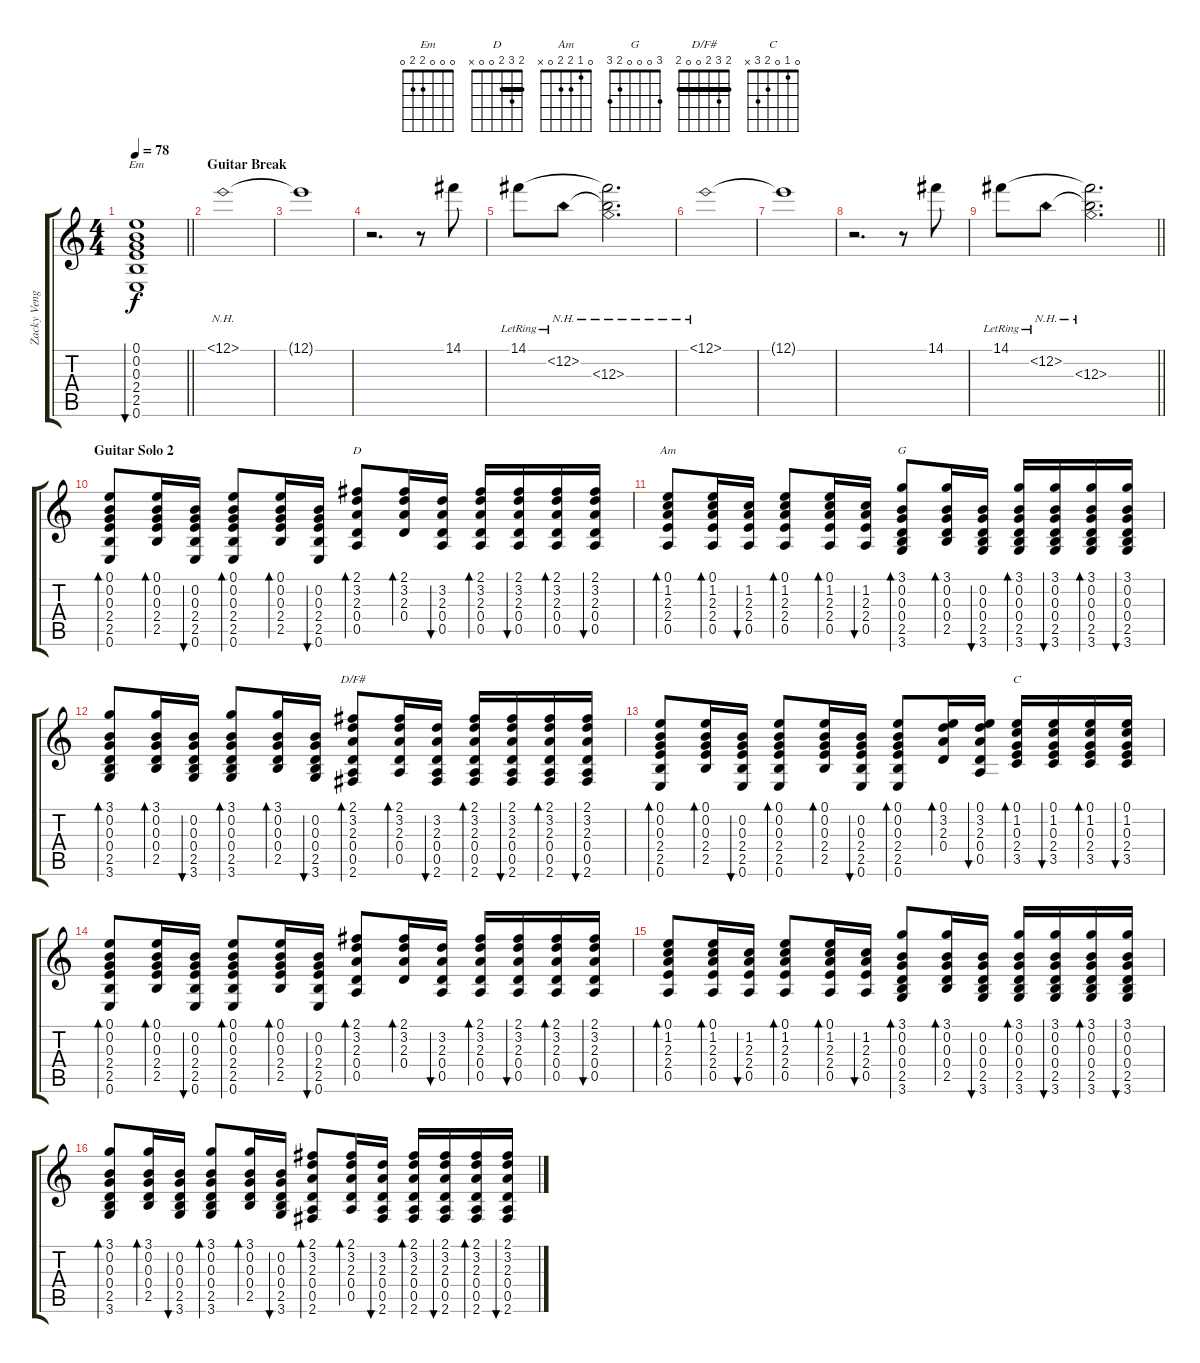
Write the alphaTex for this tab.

\track ("Zacky Vengeance Ac." "Zacky Veng") {instrument acousticguitarsteel}
\staff {score tabs}
\tuning (E4 B3 G3 D3 A2 E2) {hide}
\chord ("Em" 0 0 0 2 2 0)
\chord ("D" 2 3 2 0 0 x) {barre 2}
\chord ("Am" 0 1 2 2 0 x)
\chord ("G" 3 0 0 0 2 3)
\chord ("D/F#" 2 3 2 0 0 2) {barre 2}
\chord ("C" 0 1 0 2 3 x)
\ts (4 4)
\tempo 78
\clef g2
\barLineRight lightlight
\ks c
(0.1 0.2 0.3 2.4 2.5 0.6).1{bu 240 ch "Em" dy f} |
\section ("" "Guitar Break")
12.1{nh}.1 |
12.1{t}.1 |
r.2{d} r.8 14.1.8 |
14.1{lr}.8 12.2{nh lr}.8 (14.1{t} 12.2{t} 12.3{nh}).2{d} |
12.1{nh}.1 |
12.1{t}.1 |
r.2{d} r.8 14.1.8 |
\barLineRight lightlight
14.1{lr}.8 12.2{nh lr}.8 (14.1{t} 12.2{t} 12.3{nh}).2{d} |
\section ("" "Guitar Solo 2")
(0.1 0.2 0.3 2.4 2.5 0.6).8{bd 30 volume 11} (0.1 0.2 0.3 2.4 2.5).16{bd 30} (0.2 0.3 2.4 2.5 0.6).16{bu 30} (0.1 0.2 0.3 2.4 2.5 0.6).8{bd 30} (0.1 0.2 0.3 2.4 2.5).16{bd 30} (0.2 0.3 2.4 2.5 0.6).16{bu 30} (2.1 3.2 2.3 0.4 0.5).8{bd 30 ch "D"} (2.1 3.2 2.3 0.4).16{bd 30} (3.2 2.3 0.4 0.5).16{bu 30} (2.1 3.2 2.3 0.4 0.5).16{bd 30} (2.1 3.2 2.3 0.4 0.5).16{bu 30} (2.1 3.2 2.3 0.4 0.5).16{bd 30} (2.1 3.2 2.3 0.4 0.5).16{bu 30} |
(0.1 1.2 2.3 2.4 0.5).8{bd 30 ch "Am"} (0.1 1.2 2.3 2.4 0.5).16{bd 30} (1.2 2.3 2.4 0.5).16{bu 30} (0.1 1.2 2.3 2.4 0.5).8{bd 30} (0.1 1.2 2.3 2.4 0.5).16{bd 30} (1.2 2.3 2.4 0.5).16{bu 30} (3.1 0.2 0.3 0.4 2.5 3.6).8{bd 30 ch "G"} (3.1 0.2 0.3 0.4 2.5).16{bd 30} (0.2 0.3 0.4 2.5 3.6).16{bu 30} (3.1 0.2 0.3 0.4 2.5 3.6).16{bd 30} (3.1 0.2 0.3 0.4 2.5 3.6).16{bu 30} (3.1 0.2 0.3 0.4 2.5 3.6).16{bd 30} (3.1 0.2 0.3 0.4 2.5 3.6).16{bu 30} |
(3.1 0.2 0.3 0.4 2.5 3.6).8{bd 30} (3.1 0.2 0.3 0.4 2.5).16{bd 30} (0.2 0.3 0.4 2.5 3.6).16{bu 30} (3.1 0.2 0.3 0.4 2.5 3.6).8{bd 30} (3.1 0.2 0.3 0.4 2.5).16{bd 30} (0.2 0.3 0.4 2.5 3.6).16{bu 30} (2.1 3.2 2.3 0.4 0.5 2.6).8{bd 30 ch "D/F#"} (2.1 3.2 2.3 0.4 0.5).16{bd 30} (3.2 2.3 0.4 0.5 2.6).16{bu 30} (2.1 3.2 2.3 0.4 0.5 2.6).16{bd 30} (2.1 3.2 2.3 0.4 0.5 2.6).16{bu 30} (2.1 3.2 2.3 0.4 0.5 2.6).16{bd 30} (2.1 3.2 2.3 0.4 0.5 2.6).16{bu 30} |
(0.1 0.2 0.3 2.4 2.5 0.6).8{bd 30} (0.1 0.2 0.3 2.4 2.5).16{bd 30} (0.2 0.3 2.4 2.5 0.6).16{bu 30} (0.1 0.2 0.3 2.4 2.5 0.6).8{bd 30} (0.1 0.2 0.3 2.4 2.5).16{bd 30} (0.2 0.3 2.4 2.5 0.6).16{bu 30} (0.1 0.2 0.3 2.4 2.5 0.6).8{bd 30} (0.1 3.2 2.3 0.4).16{bd 30} (0.1 3.2 2.3 0.4 0.5).16{bu 30} (0.1 1.2 0.3 2.4 3.5).16{bd 30 ch "C"} (0.1 1.2 0.3 2.4 3.5).16{bu 30} (0.1 1.2 0.3 2.4 3.5).16{bd 30} (0.1 1.2 0.3 2.4 3.5).16{bu 30} |
(0.1 0.2 0.3 2.4 2.5 0.6).8{bd 30} (0.1 0.2 0.3 2.4 2.5).16{bd 30} (0.2 0.3 2.4 2.5 0.6).16{bu 30} (0.1 0.2 0.3 2.4 2.5 0.6).8{bd 30} (0.1 0.2 0.3 2.4 2.5).16{bd 30} (0.2 0.3 2.4 2.5 0.6).16{bu 30} (2.1 3.2 2.3 0.4 0.5).8{bd 30} (2.1 3.2 2.3 0.4).16{bd 30} (3.2 2.3 0.4 0.5).16{bu 30} (2.1 3.2 2.3 0.4 0.5).16{bd 30} (2.1 3.2 2.3 0.4 0.5).16{bu 30} (2.1 3.2 2.3 0.4 0.5).16{bd 30} (2.1 3.2 2.3 0.4 0.5).16{bu 30} |
(0.1 1.2 2.3 2.4 0.5).8{bd 30} (0.1 1.2 2.3 2.4 0.5).16{bd 30} (1.2 2.3 2.4 0.5).16{bu 30} (0.1 1.2 2.3 2.4 0.5).8{bd 30} (0.1 1.2 2.3 2.4 0.5).16{bd 30} (1.2 2.3 2.4 0.5).16{bu 30} (3.1 0.2 0.3 0.4 2.5 3.6).8{bd 30} (3.1 0.2 0.3 0.4 2.5).16{bd 30} (0.2 0.3 0.4 2.5 3.6).16{bu 30} (3.1 0.2 0.3 0.4 2.5 3.6).16{bd 30} (3.1 0.2 0.3 0.4 2.5 3.6).16{bu 30} (3.1 0.2 0.3 0.4 2.5 3.6).16{bd 30} (3.1 0.2 0.3 0.4 2.5 3.6).16{bu 30} |
(3.1 0.2 0.3 0.4 2.5 3.6).8{bd 30} (3.1 0.2 0.3 0.4 2.5).16{bd 30} (0.2 0.3 0.4 2.5 3.6).16{bu 30} (3.1 0.2 0.3 0.4 2.5 3.6).8{bd 30} (3.1 0.2 0.3 0.4 2.5).16{bd 30} (0.2 0.3 0.4 2.5 3.6).16{bu 30} (2.1 3.2 2.3 0.4 0.5 2.6).8{bd 30} (2.1 3.2 2.3 0.4 0.5).16{bd 30} (3.2 2.3 0.4 0.5 2.6).16{bu 30} (2.1 3.2 2.3 0.4 0.5 2.6).16{bd 30} (2.1 3.2 2.3 0.4 0.5 2.6).16{bu 30} (2.1 3.2 2.3 0.4 0.5 2.6).16{bd 30} (2.1 3.2 2.3 0.4 0.5 2.6).16{bu 30}
